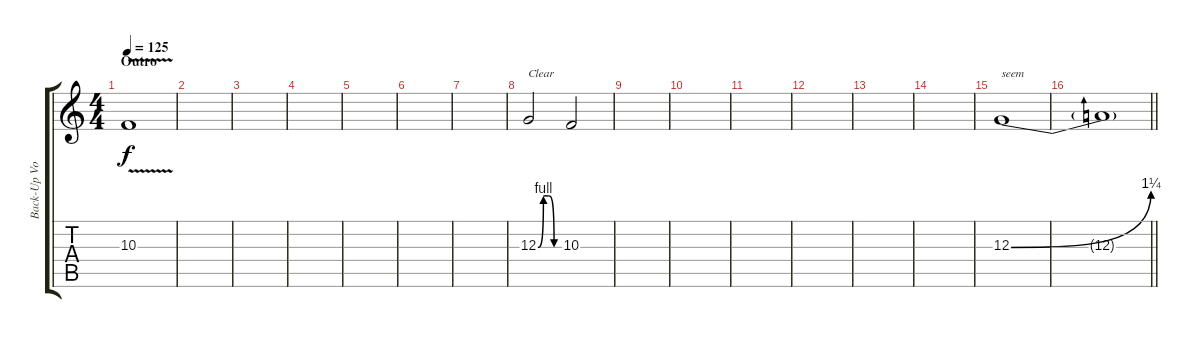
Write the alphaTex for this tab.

\track ("Back-Up Vocals" "Back-Up Vo") {instrument pad4choir}
\staff {score tabs}
\tuning (E4 B3 G3 D3 A2 E2) {hide}
\ts (4 4)
\section ("" "Outro")
\tempo 125
\clef g2
\ks c
10.3{v}.1{dy f} |
|
|
|
|
|
|
12.3{be (custom 0 0 15 4 30 4 45 0 60 0)}.2{txt "Clear"} 10.3.2 |
|
|
|
|
|
|
12.3{be (bend 0 0 60 5)}.1{txt "seem"} |
\barLineRight lightlight
12.3{t}.1
